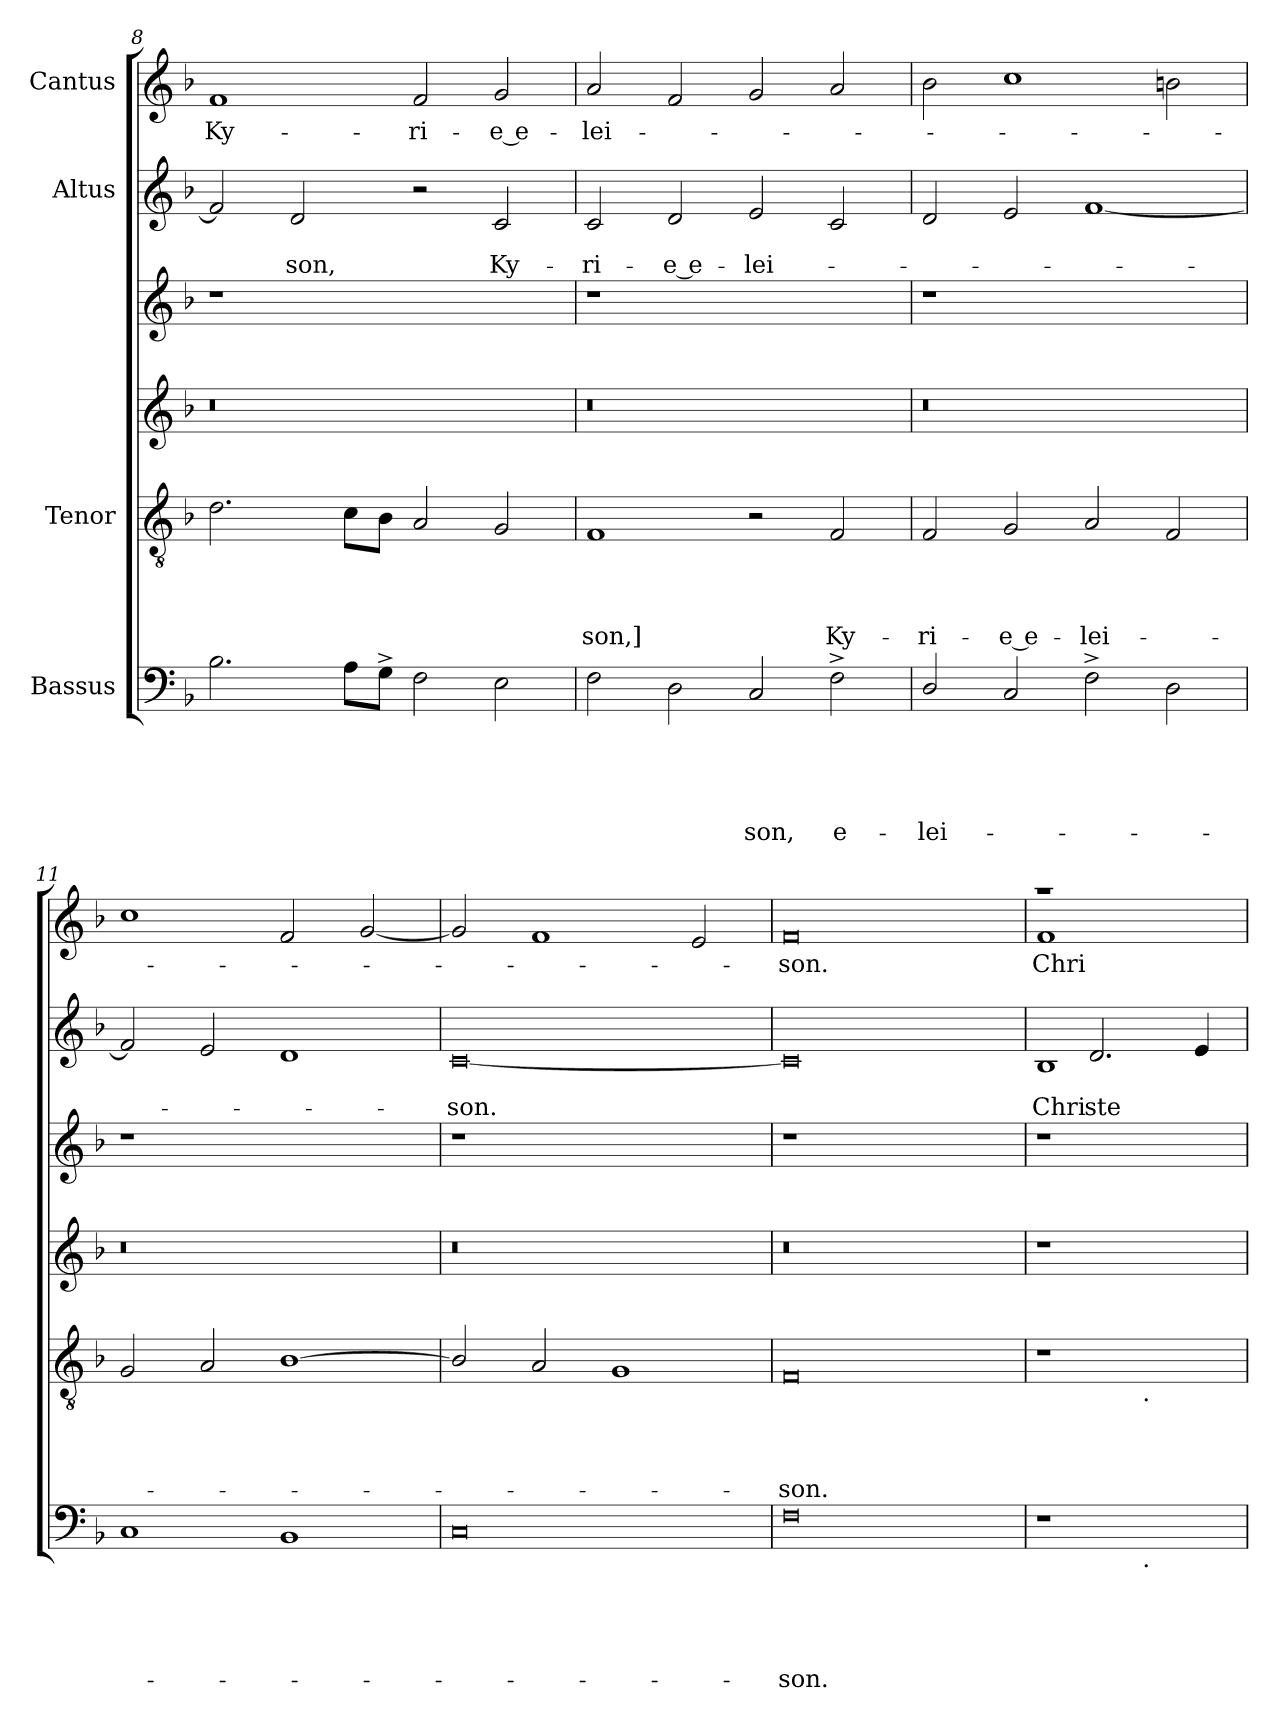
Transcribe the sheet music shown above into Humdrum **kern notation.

**kern	**text	**text	**text	**text	**text	**kern	**text	**text	**text	**text	**kern	**kern	**kern	**text	**text	**kern	**text
*part5	*part5	*part5	*part5	*part5	*part5	*part4	*part4	*part4	*part4	*part4	*part3	*part3	*part2	*part2	*part2	*part1	*part1
*staff6	*staff6	*staff6	*staff6	*staff6	*staff6	*staff5	*staff5	*staff5	*staff5	*staff5	*staff4	*staff3	*staff2	*staff2	*staff2	*staff1	*staff1
*I"Bassus	*	*	*	*	*	*I"Tenor	*	*	*	*	*	*	*I"Altus	*	*	*I"Cantus	*
*clefF4	*	*	*	*	*	*clefGv2	*	*	*	*	*clefG2	*clefG2	*clefG2	*	*	*clefG2	*
*k[b-]	*	*	*	*	*	*k[b-]	*	*	*	*	*k[b-]	*k[b-]	*k[b-]	*	*	*k[b-]	*
*F:	*	*	*	*	*	*F:	*	*	*	*	*F:	*F:	*F:	*	*	*F:	*
=8	=8	=8	=8	=8	=8	=8	=8	=8	=8	=8	=8	=8	=8	=8	=8	=8	=8
!	!	!	!	!	!	!	!	!	!	!	!	!	!	!	!	!	!LO:LY:b
2.B-\	.	.	.	.	.	2.d\	.	.	.	.	0r	1r	2f/]	.	.	1f	Ky-
!	!	!	!	!	!	!	!	!	!	!	!	!	!	!	!LO:LY:b	!	!
.	.	.	.	.	.	.	.	.	.	.	.	.	2d/	.	-son,	.	.
8A\L	.	.	.	.	.	8c\L	.	.	.	.	.	.	.	.	.	.	.
8G^>\J	.	.	.	.	.	8B-\J	.	.	.	.	.	.	.	.	.	.	.
!	!	!	!	!	!	!	!	!	!	!	!	!	!	!	!	!	!LO:LY:b
2F\	.	.	.	.	.	2A/	.	.	.	.	.	1ryy	2r	.	.	2f/	-ri-
!	!	!	!	!	!	!	!	!	!	!	!	!	!	!	!LO:LY:b	!	!LO:LY:b:rj
2E\	.	.	.	.	.	2G/	.	.	.	.	.	.	2c/	.	Ky-	2g/	-e e-
!!LO:LB:g=z
=9!	=9!	=9!	=9!	=9!	=9!	=9!	=9!	=9!	=9!	=9!	=9!	=9!	=9!	=9!	=9!	=9!	=9!
!	!	!	!	!	!	!	!	!	!	!LO:LY:b	!	!	!	!	!LO:LY:b:rj	!	!LO:LY:b
2F\	.	.	.	.	.	1F	.	.	.	-son,]	0r	1r	2c/	.	-ri-	2a/	-lei-
!	!	!	!	!	!	!	!	!	!	!	!	!	!	!	!LO:LY:b:rj	!	!
2D\	.	.	.	.	.	.	.	.	.	.	.	.	2d/	.	-e e-	2f/	.
!	!	!	!	!	!LO:LY:b	!	!	!	!	!	!	!	!	!	!LO:LY:b	!	!
2C/	.	.	.	.	-son,	2r	.	.	.	.	.	1ryy	2e/	.	-lei-	2g/	.
!	!	!	!	!	!LO:LY:b	!	!	!	!	!LO:LY:b	!	!	!	!	!	!	!
2F^>\	.	.	.	.	e-	2F/	.	.	.	Ky-	.	.	2c/	.	.	2a/	.
=10!	=10!	=10!	=10!	=10!	=10!	=10!	=10!	=10!	=10!	=10!	=10!	=10!	=10!	=10!	=10!	=10!	=10!
!	!	!	!	!	!LO:LY:b	!	!	!	!	!LO:LY:b	!	!	!	!	!	!	!
2D/	.	.	.	.	-lei-	2F/	.	.	.	-ri-	0r	1r	2d/	.	.	2b-\	.
!	!	!	!	!	!	!	!	!	!	!LO:LY:b:rj	!	!	!	!	!	!	!
2C/	.	.	.	.	.	2G/	.	.	.	-e e-	.	.	2e/	.	.	1cc	.
!	!	!	!	!	!	!	!	!	!	!LO:LY:b	!	!	!	!	!	!	!
2F^>\	.	.	.	.	.	2A/	.	.	.	-lei-	.	1ryy	[<1f	.	.	.	.
2D\	.	.	.	.	.	2F/	.	.	.	.	.	.	.	.	.	2b\	.
=11!	=11!	=11!	=11!	=11!	=11!	=11!	=11!	=11!	=11!	=11!	=11!	=11!	=11!	=11!	=11!	=11!	=11!
1C	.	.	.	.	.	2G/	.	.	.	.	0r	1r	2f/]	.	.	1cc	.
.	.	.	.	.	.	2A/	.	.	.	.	.	.	2e/	.	.	.	.
1BB-	.	.	.	.	.	[<1B-	.	.	.	.	.	1ryy	1d	.	.	2f/	.
.	.	.	.	.	.	.	.	.	.	.	.	.	.	.	.	[<2g/	.
=12!	=12!	=12!	=12!	=12!	=12!	=12!	=12!	=12!	=12!	=12!	=12!	=12!	=12!	=12!	=12!	=12!	=12!
!	!	!	!	!	!	!	!	!	!	!	!	!	!	!	!LO:LY:b	!	!
0C	.	.	.	.	.	2B-/]	.	.	.	.	0r	1r	[<0c	.	-son.	2g/]	.
.	.	.	.	.	.	2A/	.	.	.	.	.	.	.	.	.	1f	.
.	.	.	.	.	.	1G	.	.	.	.	.	1ryy	.	.	.	.	.
.	.	.	.	.	.	.	.	.	.	.	.	.	.	.	.	2e/	.
=13!	=13!	=13!	=13!	=13!	=13!	=13!	=13!	=13!	=13!	=13!	=13!	=13!	=13!	=13!	=13!	=13!	=13!
!	!	!	!	!	!LO:LY:b	!	!	!	!	!LO:LY:b	!	!	!	!	!	!	!LO:LY:b
0F	.	.	.	.	-son.	0F	.	.	.	-son.	0r	1r	0c]	.	.	0f	-son.
.	.	.	.	.	.	.	.	.	.	.	.	1ryy	.	.	.	.	.
!!LO:PB:g=z
=14!	=14!	=14!	=14!	=14!	=14!	=14!	=14!	=14!	=14!	=14!	=14!	=14!	=14!	=14!	=14!	=14!	=14!
!	!	!	!	!	!	!	!	!	!	!	!	!	!	!	!LO:LY:b	!	!LO:LY:b
*^	*	*	*	*	*	*^	*	*	*	*	*	*	*^	*	*	*^	*
*	*	*	*	*	*	*	*	*	*	*	*	*	*	*	*	*^	*	*	*	*	*
1r	2ryy	.	.	.	.	.	1r	2ryy	.	.	.	.	1r	1r	1B-	4ryy	2.ryy	.	Chri-	1raa	1f	Chri-
!	!	!	!	!	!	!	!	!	!	!	!	!	!	!	!	!	!	!	!LO:LY:b	!	!	!
.	.	.	.	.	.	.	.	.	.	.	.	.	.	.	.	2.d/	.	.	-ste	.	.	.
!	!	!	!	!	!	!	!	!LO:TX:b:t=.	!	!	!	!	!	!	!	!	!	!	!	!	!	!
!	!LO:TX:b:t=.	!	!	!	!	!	!	!	!	!	!	!	!	!	!	!	!	!	!	!	!	!
.	2ryy	.	.	.	.	.	.	2ryy	.	.	.	.	.	.	.	.	.	.	.	.	.	.
.	.	.	.	.	.	.	.	.	.	.	.	.	.	.	.	.	4e/	.	.	.	.	.
*v	*v	*	*	*	*	*	*	*	*	*	*	*	*	*	*v	*v	*v	*	*	*v	*v	*
*	*	*	*	*	*	*v	*v	*	*	*	*	*	*	*	*	*	*	*
=!	=!	=!	=!	=!	=!	=!	=!	=!	=!	=!	=!	=!	=!	=!	=!	=!	=!
*-	*-	*-	*-	*-	*-	*-	*-	*-	*-	*-	*-	*-	*-	*-	*-	*-	*-
